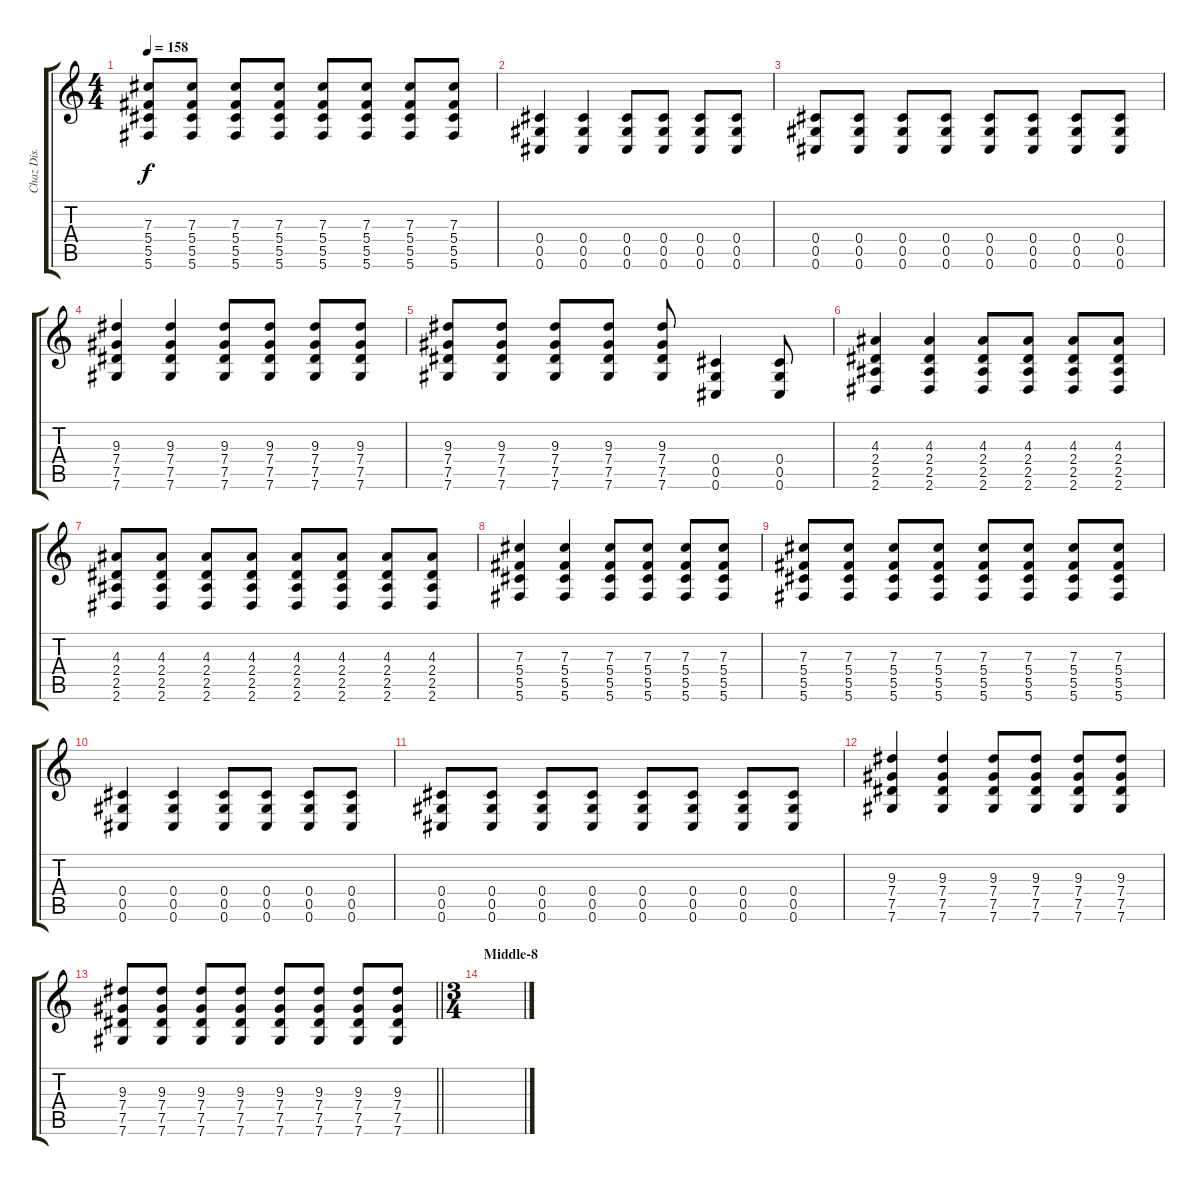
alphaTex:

\track ("Chaz Dis." "Chaz Dis.") {instrument distortionguitar}
\staff {score tabs}
\tuning (Eb4 Bb3 Gb3 Db3 Ab2 Db2) {hide}
\ts (4 4)
\tempo 158
\clef g2
\ks c
(7.3 5.4 5.5 5.6).8{dy f} (7.3 5.4 5.5 5.6).8 (7.3 5.4 5.5 5.6).8 (7.3 5.4 5.5 5.6).8 (7.3 5.4 5.5 5.6).8 (7.3 5.4 5.5 5.6).8 (7.3 5.4 5.5 5.6).8 (7.3 5.4 5.5 5.6).8 |
(0.4 0.5 0.6).4 (0.4 0.5 0.6).4 (0.4 0.5 0.6).8 (0.4 0.5 0.6).8 (0.4 0.5 0.6).8 (0.4 0.5 0.6).8 |
(0.4 0.5 0.6).8 (0.4 0.5 0.6).8 (0.4 0.5 0.6).8 (0.4 0.5 0.6).8 (0.4 0.5 0.6).8 (0.4 0.5 0.6).8 (0.4 0.5 0.6).8 (0.4 0.5 0.6).8 |
(9.3 7.4 7.5 7.6).4 (9.3 7.4 7.5 7.6).4 (9.3 7.4 7.5 7.6).8 (9.3 7.4 7.5 7.6).8 (9.3 7.4 7.5 7.6).8 (9.3 7.4 7.5 7.6).8 |
(9.3 7.4 7.5 7.6).8 (9.3 7.4 7.5 7.6).8 (9.3 7.4 7.5 7.6).8 (9.3 7.4 7.5 7.6).8 (9.3 7.4 7.5 7.6).8 (0.4 0.5 0.6).4 (0.4 0.5 0.6).8 |
(4.3 2.4 2.5 2.6).4 (4.3 2.4 2.5 2.6).4 (4.3 2.4 2.5 2.6).8 (4.3 2.4 2.5 2.6).8 (4.3 2.4 2.5 2.6).8 (4.3 2.4 2.5 2.6).8 |
(4.3 2.4 2.5 2.6).8 (4.3 2.4 2.5 2.6).8 (4.3 2.4 2.5 2.6).8 (4.3 2.4 2.5 2.6).8 (4.3 2.4 2.5 2.6).8 (4.3 2.4 2.5 2.6).8 (4.3 2.4 2.5 2.6).8 (4.3 2.4 2.5 2.6).8 |
(7.3 5.4 5.5 5.6).4 (7.3 5.4 5.5 5.6).4 (7.3 5.4 5.5 5.6).8 (7.3 5.4 5.5 5.6).8 (7.3 5.4 5.5 5.6).8 (7.3 5.4 5.5 5.6).8 |
(7.3 5.4 5.5 5.6).8 (7.3 5.4 5.5 5.6).8 (7.3 5.4 5.5 5.6).8 (7.3 5.4 5.5 5.6).8 (7.3 5.4 5.5 5.6).8 (7.3 5.4 5.5 5.6).8 (7.3 5.4 5.5 5.6).8 (7.3 5.4 5.5 5.6).8 |
(0.4 0.5 0.6).4 (0.4 0.5 0.6).4 (0.4 0.5 0.6).8 (0.4 0.5 0.6).8 (0.4 0.5 0.6).8 (0.4 0.5 0.6).8 |
(0.4 0.5 0.6).8 (0.4 0.5 0.6).8 (0.4 0.5 0.6).8 (0.4 0.5 0.6).8 (0.4 0.5 0.6).8 (0.4 0.5 0.6).8 (0.4 0.5 0.6).8 (0.4 0.5 0.6).8 |
(9.3 7.4 7.5 7.6).4 (9.3 7.4 7.5 7.6).4 (9.3 7.4 7.5 7.6).8 (9.3 7.4 7.5 7.6).8 (9.3 7.4 7.5 7.6).8 (9.3 7.4 7.5 7.6).8 |
\barLineRight lightlight
(9.3 7.4 7.5 7.6).8 (9.3 7.4 7.5 7.6).8 (9.3 7.4 7.5 7.6).8 (9.3 7.4 7.5 7.6).8 (9.3 7.4 7.5 7.6).8 (9.3 7.4 7.5 7.6).8 (9.3 7.4 7.5 7.6).8 (9.3 7.4 7.5 7.6).8 |
\ts (3 4)
\section ("" "Middle-8")
